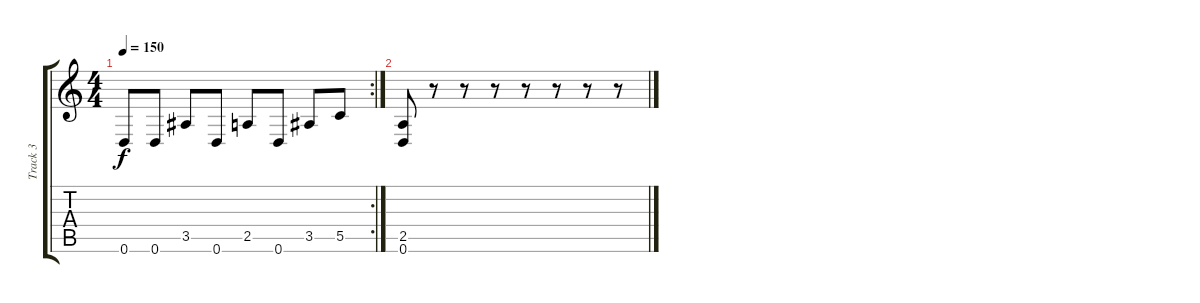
\track ("Track 3" "Track 3") {instrument distortionguitar}
\staff {score tabs}
\tuning (D4 A3 F3 C3 G2 D2) {hide}
\rc 2
\ts (4 4)
\tempo 150
\clef g2
\ks c
0.6.8{dy f} 0.6.8 3.5.8 0.6.8 2.5.8 0.6.8 3.5.8 5.5.8 |
(2.5 0.6).8 r.8 r.8 r.8 r.8 r.8 r.8 r.8
